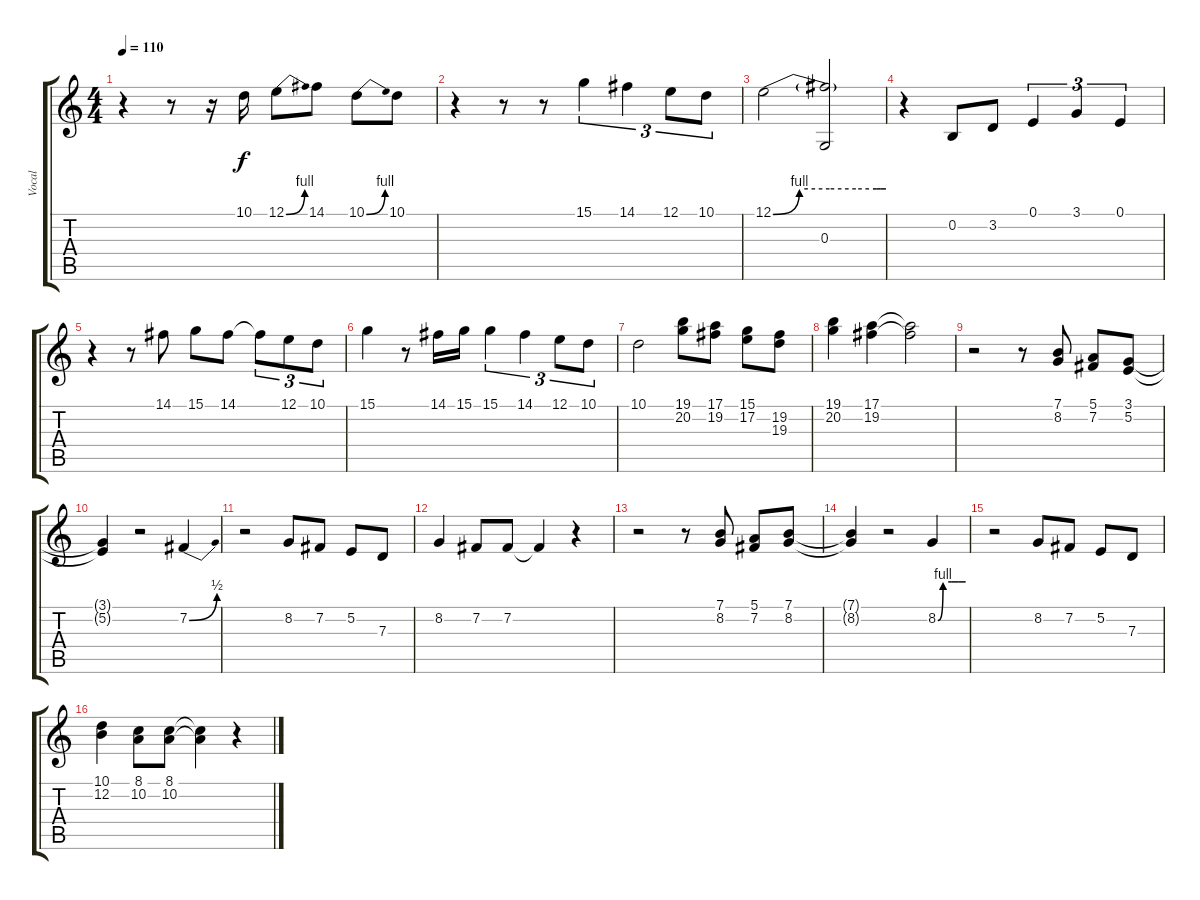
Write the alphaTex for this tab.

\track ("Vocal" "Vocal") {instrument lead6voice}
\staff {score tabs}
\tuning (E4 B3 G3 D3 A2 E2) {hide}
\ts (4 4)
\tempo 110
\clef g2
\ks c
r.4{dy f} r.8 r.16 10.1.16 12.1{be (bend 0 0 60 4)}.8 14.1.8 10.1{be (bend 0 0 60 4)}.8 10.1.8 |
r.4 r.8 r.8 15.1.4{tu (3 2)} 14.1.4{tu (3 2)} 12.1.8{tu (3 2)} 10.1.8{tu (3 2)} |
12.1{be (custom 0 0 14 4 30 4 44 4 51 4 55 4 57 4 60 4)}.2 (12.1{t} 0.3).2 |
r.4 0.2.8 3.2.8 0.1.4{tu (3 2)} 3.1.4{tu (3 2)} 0.1.4{tu (3 2)} |
r.4 r.8 14.1.8 15.1.8 14.1.8 14.1{t}.8{tu (3 2)} 12.1.8{tu (3 2)} 10.1.8{tu (3 2)} |
15.1.4 r.8 14.1.16 15.1.16 15.1.4{tu (3 2)} 14.1.4{tu (3 2)} 12.1.8{tu (3 2)} 10.1.8{tu (3 2)} |
10.1.2 (19.1 20.2).8 (17.1 19.2).8 (15.1 17.2).8 (19.2 19.3).8 |
(19.1 20.2).4 (17.1 19.2).4 (17.1{t} 19.2{t}).2 |
r.2 r.8 (7.1 8.2).8 (5.1 7.2).8 (3.1 5.2).8 |
(3.1{t} 5.2{t}).4 r.2 7.2{be (bend 0 0 60 2)}.4 |
r.2 8.2.8 7.2.8 5.2.8 7.3.8 |
8.2.4 7.2.8 7.2.8 7.2{t}.4 r.4 |
r.2 r.8 (7.1 8.2).8 (5.1 7.2).8 (7.1 8.2).8 |
(7.1{t} 8.2{t}).4 r.2 8.2{be (custom 0 0 11 4 30 4 45 4 60 4)}.4 |
r.2 8.2.8 7.2.8 5.2.8 7.3.8 |
(10.1 12.2).4 (8.1 10.2).8 (8.1 10.2).8 (8.1{t} 10.2{t}).4 r.4
